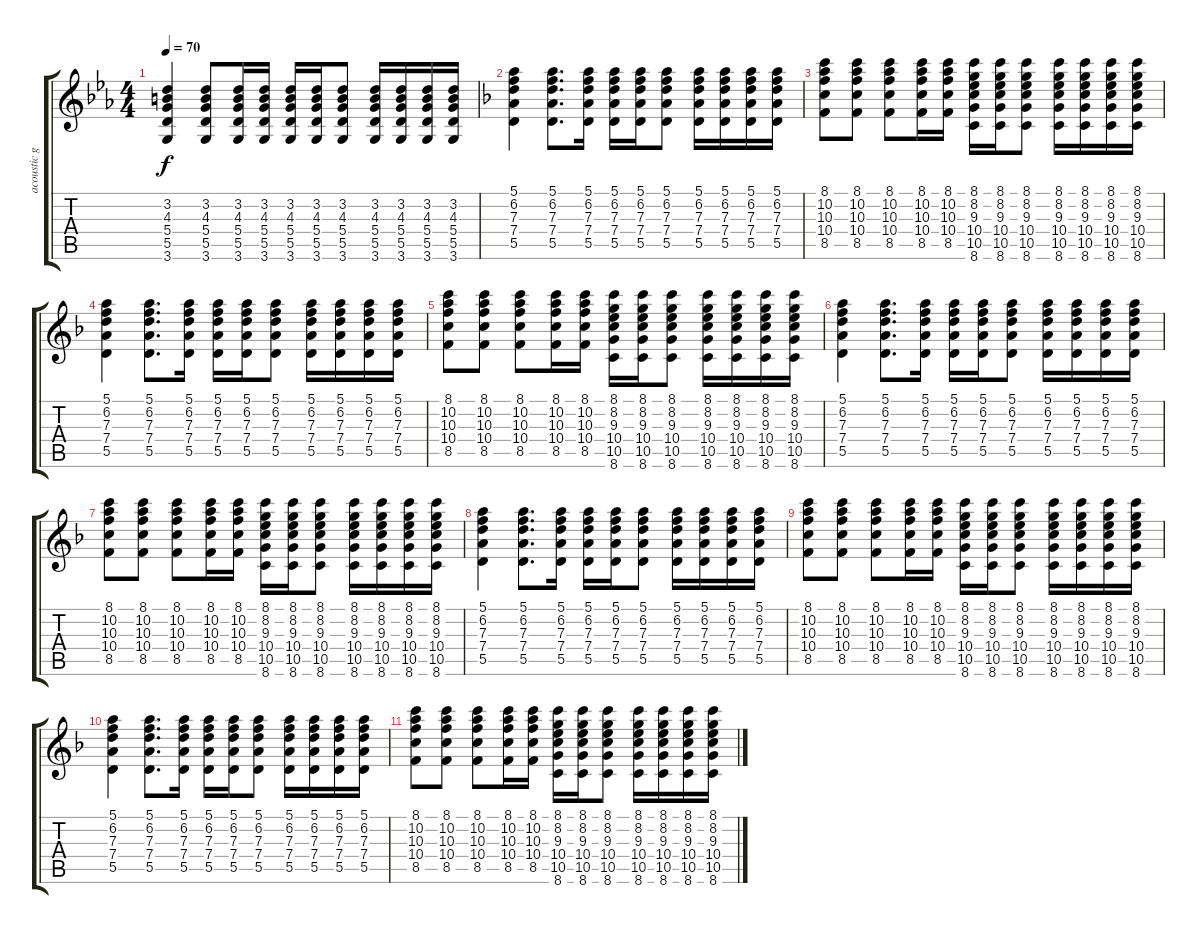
\track ("acoustic gtr" "acoustic g") {instrument acousticguitarnylon}
\staff {score tabs}
\tuning (E4 B3 G3 D3 A2 E2) {hide}
\ts (4 4)
\tempo 70
\clef g2
\ks eb
(3.2 4.3 5.4 5.5 3.6).4{dy f} (3.2 4.3 5.4 5.5 3.6).8 (3.2 4.3 5.4 5.5 3.6).16 (3.2 4.3 5.4 5.5 3.6).16 (3.2 4.3 5.4 5.5 3.6).16 (3.2 4.3 5.4 5.5 3.6).16 (3.2 4.3 5.4 5.5 3.6).8 (3.2 4.3 5.4 5.5 3.6).16 (3.2 4.3 5.4 5.5 3.6).16 (3.2 4.3 5.4 5.5 3.6).16 (3.2 4.3 5.4 5.5 3.6).16 |
\ks f
(5.1 6.2 7.3 7.4 5.5).4 (5.1 6.2 7.3 7.4 5.5).8{d} (5.1 6.2 7.3 7.4 5.5).16 (5.1 6.2 7.3 7.4 5.5).16 (5.1 6.2 7.3 7.4 5.5).16 (5.1 6.2 7.3 7.4 5.5).8 (5.1 6.2 7.3 7.4 5.5).16 (5.1 6.2 7.3 7.4 5.5).16 (5.1 6.2 7.3 7.4 5.5).16 (5.1 6.2 7.3 7.4 5.5).16 |
(8.1 10.2 10.3 10.4 8.5).8 (8.1 10.2 10.3 10.4 8.5).8 (8.1 10.2 10.3 10.4 8.5).8 (8.1 10.2 10.3 10.4 8.5).16 (8.1 10.2 10.3 10.4 8.5).16 (8.1 8.2 9.3 10.4 10.5 8.6).16 (8.1 8.2 9.3 10.4 10.5 8.6).16 (8.1 8.2 9.3 10.4 10.5 8.6).8 (8.1 8.2 9.3 10.4 10.5 8.6).16 (8.1 8.2 9.3 10.4 10.5 8.6).16 (8.1 8.2 9.3 10.4 10.5 8.6).16 (8.1 8.2 9.3 10.4 10.5 8.6).16 |
(5.1 6.2 7.3 7.4 5.5).4 (5.1 6.2 7.3 7.4 5.5).8{d} (5.1 6.2 7.3 7.4 5.5).16 (5.1 6.2 7.3 7.4 5.5).16 (5.1 6.2 7.3 7.4 5.5).16 (5.1 6.2 7.3 7.4 5.5).8 (5.1 6.2 7.3 7.4 5.5).16 (5.1 6.2 7.3 7.4 5.5).16 (5.1 6.2 7.3 7.4 5.5).16 (5.1 6.2 7.3 7.4 5.5).16 |
(8.1 10.2 10.3 10.4 8.5).8 (8.1 10.2 10.3 10.4 8.5).8 (8.1 10.2 10.3 10.4 8.5).8 (8.1 10.2 10.3 10.4 8.5).16 (8.1 10.2 10.3 10.4 8.5).16 (8.1 8.2 9.3 10.4 10.5 8.6).16 (8.1 8.2 9.3 10.4 10.5 8.6).16 (8.1 8.2 9.3 10.4 10.5 8.6).8 (8.1 8.2 9.3 10.4 10.5 8.6).16 (8.1 8.2 9.3 10.4 10.5 8.6).16 (8.1 8.2 9.3 10.4 10.5 8.6).16 (8.1 8.2 9.3 10.4 10.5 8.6).16 |
(5.1 6.2 7.3 7.4 5.5).4 (5.1 6.2 7.3 7.4 5.5).8{d} (5.1 6.2 7.3 7.4 5.5).16 (5.1 6.2 7.3 7.4 5.5).16 (5.1 6.2 7.3 7.4 5.5).16 (5.1 6.2 7.3 7.4 5.5).8 (5.1 6.2 7.3 7.4 5.5).16 (5.1 6.2 7.3 7.4 5.5).16 (5.1 6.2 7.3 7.4 5.5).16 (5.1 6.2 7.3 7.4 5.5).16 |
(8.1 10.2 10.3 10.4 8.5).8 (8.1 10.2 10.3 10.4 8.5).8 (8.1 10.2 10.3 10.4 8.5).8 (8.1 10.2 10.3 10.4 8.5).16 (8.1 10.2 10.3 10.4 8.5).16 (8.1 8.2 9.3 10.4 10.5 8.6).16 (8.1 8.2 9.3 10.4 10.5 8.6).16 (8.1 8.2 9.3 10.4 10.5 8.6).8 (8.1 8.2 9.3 10.4 10.5 8.6).16 (8.1 8.2 9.3 10.4 10.5 8.6).16 (8.1 8.2 9.3 10.4 10.5 8.6).16 (8.1 8.2 9.3 10.4 10.5 8.6).16 |
(5.1 6.2 7.3 7.4 5.5).4 (5.1 6.2 7.3 7.4 5.5).8{d} (5.1 6.2 7.3 7.4 5.5).16 (5.1 6.2 7.3 7.4 5.5).16 (5.1 6.2 7.3 7.4 5.5).16 (5.1 6.2 7.3 7.4 5.5).8 (5.1 6.2 7.3 7.4 5.5).16 (5.1 6.2 7.3 7.4 5.5).16 (5.1 6.2 7.3 7.4 5.5).16 (5.1 6.2 7.3 7.4 5.5).16 |
(8.1 10.2 10.3 10.4 8.5).8 (8.1 10.2 10.3 10.4 8.5).8 (8.1 10.2 10.3 10.4 8.5).8 (8.1 10.2 10.3 10.4 8.5).16 (8.1 10.2 10.3 10.4 8.5).16 (8.1 8.2 9.3 10.4 10.5 8.6).16 (8.1 8.2 9.3 10.4 10.5 8.6).16 (8.1 8.2 9.3 10.4 10.5 8.6).8 (8.1 8.2 9.3 10.4 10.5 8.6).16 (8.1 8.2 9.3 10.4 10.5 8.6).16 (8.1 8.2 9.3 10.4 10.5 8.6).16 (8.1 8.2 9.3 10.4 10.5 8.6).16 |
(5.1 6.2 7.3 7.4 5.5).4 (5.1 6.2 7.3 7.4 5.5).8{d} (5.1 6.2 7.3 7.4 5.5).16 (5.1 6.2 7.3 7.4 5.5).16 (5.1 6.2 7.3 7.4 5.5).16 (5.1 6.2 7.3 7.4 5.5).8 (5.1 6.2 7.3 7.4 5.5).16 (5.1 6.2 7.3 7.4 5.5).16 (5.1 6.2 7.3 7.4 5.5).16 (5.1 6.2 7.3 7.4 5.5).16 |
(8.1 10.2 10.3 10.4 8.5).8 (8.1 10.2 10.3 10.4 8.5).8 (8.1 10.2 10.3 10.4 8.5).8 (8.1 10.2 10.3 10.4 8.5).16 (8.1 10.2 10.3 10.4 8.5).16 (8.1 8.2 9.3 10.4 10.5 8.6).16 (8.1 8.2 9.3 10.4 10.5 8.6).16 (8.1 8.2 9.3 10.4 10.5 8.6).8 (8.1 8.2 9.3 10.4 10.5 8.6).16 (8.1 8.2 9.3 10.4 10.5 8.6).16 (8.1 8.2 9.3 10.4 10.5 8.6).16 (8.1 8.2 9.3 10.4 10.5 8.6).16
